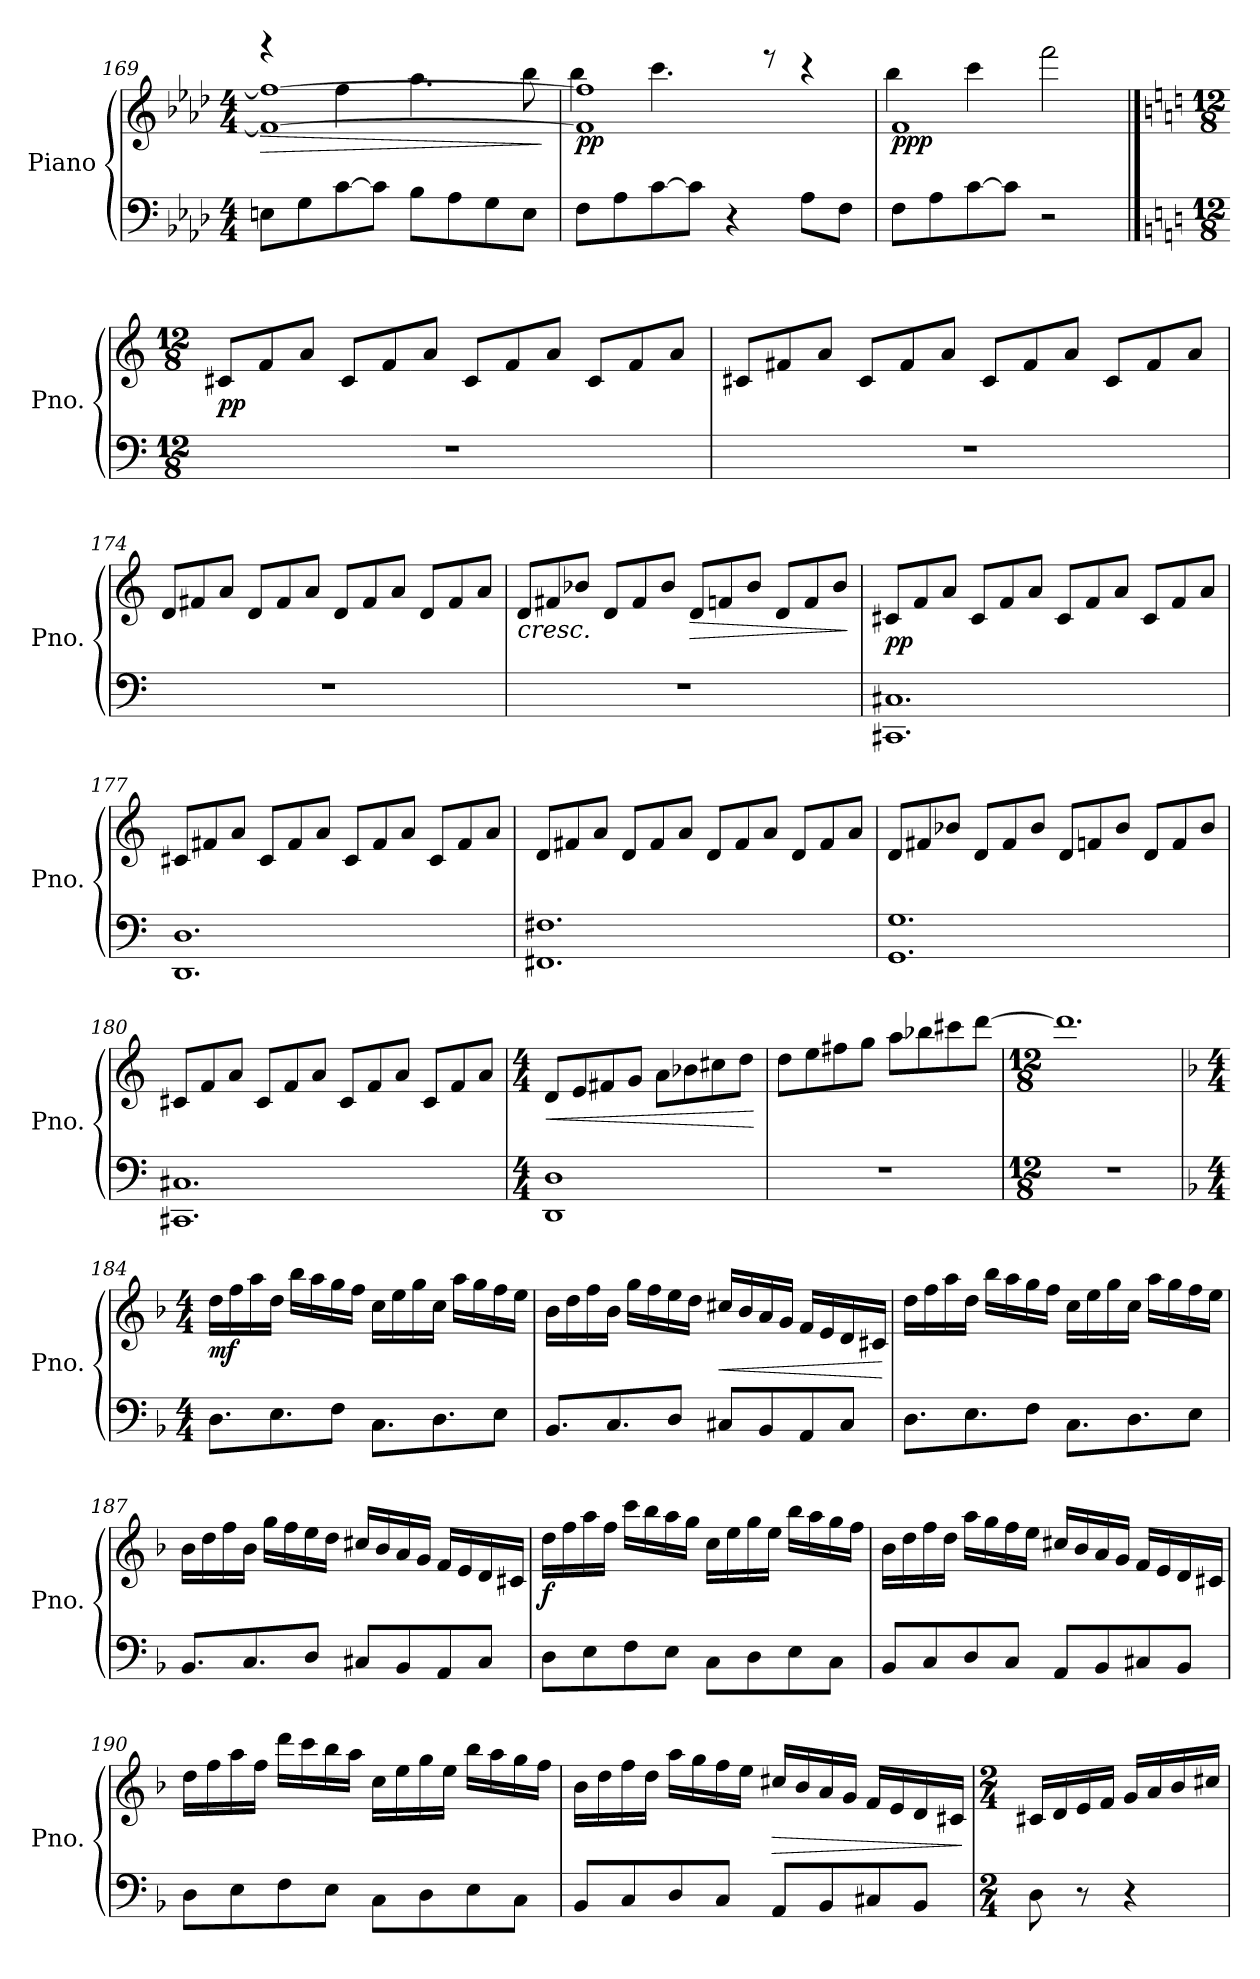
**kern	**kern	**dynam
*part1	*part1	*part1
*staff2	*staff1	*staff1/2
*I"Piano	*	*
*I'Pno.	*	*
*clefF4	*clefG2	*
*k[b-e-a-d-]	*k[b-e-a-d-]	*
*M4/4	*M4/4	*
=169	=169	=169
!	!	!LO:HP:b
*	*^	*
8En\L	1f_ 1ff_	4rggg	>
8G\	.	.	.
*	*MM75	*	*
[8c\	.	4ff\	.
8c\J]	.	.	.
8B-\L	.	4.aa-\	.
8A-\	.	.	.
8G\	.	.	.
8E\J	.	8bb-\	.
*	*v	*v	*
.	.	]
=170	=170	=170
*	*^	*
!	!	!	!LO:DY:b
8F\L	1f] 1ff]	4bb-\	pp
8A-\	.	.	.
[8c\	.	4.ccc\	.
8c\J]	.	.	.
4r	.	.	.
.	.	8reee	.
8A-\L	.	4rccc	.
8F\J	.	.	.
=171	=171	=171	=171
*	*MM60	*	*
!	!	!	!LO:DY:b
8F\L	1f	4bb-\	ppp
8A-\	.	.	.
*	*MM38	*	*
[8c\	.	4ccc\	.
8c\J]	.	.	.
2r	.	2fff\	.
*	*v	*v	*
!!LO:PB:g=z
==172	==172	==172
*k[]	*k[]	*
*M12/8	*M12/8	*
*	*MM90	*
*	*^	*
!	!	!	!LO:DY:b
*	*v	*v	*
1.r	8c#X/L	pp
.	8f/	.
.	8a/J	.
.	8c#/L	.
.	8f/	.
.	8a/J	.
.	8c#/L	.
.	8f/	.
.	8a/J	.
.	8c#/L	.
.	8f/	.
.	8a/J	.
=173	=173	=173
1.r	8c#X/L	.
.	8f#X/	.
.	8a/J	.
.	8c#/L	.
.	8f#/	.
.	8a/J	.
.	8c#/L	.
.	8f#/	.
.	8a/J	.
.	8c#/L	.
.	8f#/	.
.	8a/J	.
=174	=174	=174
1.r	8d/L	.
.	8f#X/	.
.	8a/J	.
.	8d/L	.
.	8f#/	.
.	8a/J	.
.	8d/L	.
.	8f#/	.
.	8a/J	.
.	8d/L	.
.	8f#/	.
.	8a/J	.
!!LO:LB:g=z
=175	=175	=175
!	!	!LO:HP:b
1.r	8d/L	<
.	8f#X/	.
.	8b-X/J	.
.	8d/L	.
.	8f#/	.
.	8b-/J	.
!	!	!LO:HP:b
.	8d/L	>
.	8fn/	.
.	8b-/J	.
.	8d/L	.
.	8f/	.
.	8b-/J	.
.	.	[ ]
=176	=176	=176
!	!	!LO:DY:b
1.CC#X 1.C#X	8c#X/L	pp
.	8f/	.
.	8a/J	.
.	8c#/L	.
.	8f/	.
.	8a/J	.
.	8c#/L	.
.	8f/	.
.	8a/J	.
.	8c#/L	.
.	8f/	.
.	8a/J	.
=177	=177	=177
1.DD 1.D	8c#X/L	.
.	8f#X/	.
.	8a/J	.
.	8c#/L	.
.	8f#/	.
.	8a/J	.
.	8c#/L	.
.	8f#/	.
.	8a/J	.
.	8c#/L	.
.	8f#/	.
.	8a/J	.
!!LO:LB:g=z
=178	=178	=178
1.FF#X 1.F#X	8d/L	.
.	8f#X/	.
.	8a/J	.
.	8d/L	.
.	8f#/	.
.	8a/J	.
.	8d/L	.
.	8f#/	.
.	8a/J	.
.	8d/L	.
.	8f#/	.
.	8a/J	.
=179	=179	=179
1.GG 1.G	8d/L	.
.	8f#X/	.
.	8b-X/J	.
.	8d/L	.
.	8f#/	.
.	8b-/J	.
.	8d/L	.
.	8fn/	.
.	8b-/J	.
.	8d/L	.
.	8f/	.
.	8b-/J	.
=180	=180	=180
1.CC#X 1.C#X	8c#X/L	.
.	8f/	.
.	8a/J	.
.	8c#/L	.
.	8f/	.
.	8a/J	.
.	8c#/L	.
.	8f/	.
.	8a/J	.
.	8c#/L	.
.	8f/	.
.	8a/J	.
!!LO:LB:g=z
=181	=181	=181
*M4/4	*M4/4	*
!	!	!LO:HP:b
1DD 1D	8d/L	<
.	8e/	.
.	8f#X/	.
.	8g/J	.
.	8a\L	.
.	8b-X\	.
.	8cc#X\	.
.	8dd\J	.
.	.	[
=182	=182	=182
1r	8dd\L	.
.	8ee\	.
.	8ff#X\	.
.	8gg\J	.
.	8aa\L	.
.	8bb-X\	.
.	8ccc#X\	.
.	[8ddd\J	.
=183	=183	=183
*M12/8	*M12/8	*
1.r	1.ddd]	.
=184	=184	=184
*k[b-]	*k[b-]	*
*M4/4	*M4/4	*
!	!	!LO:DY:b
8.D\L	16dd\LL	mf
.	16ff\	.
.	16aa\	.
8.E\	16dd\JJ	.
.	16bb-\LL	.
.	16aa\	.
8F\J	16gg\	.
.	16ff\JJ	.
8.C\L	16cc\LL	.
.	16ee\	.
.	16gg\	.
8.D\	16cc\JJ	.
.	16aa\LL	.
.	16gg\	.
8E\J	16ff\	.
.	16ee\JJ	.
!!LO:LB:g=z
=185	=185	=185
8.BB-/L	16b-\LL	.
.	16dd\	.
.	16ff\	.
8.C/	16b-\JJ	.
.	16gg\LL	.
.	16ff\	.
8D/J	16ee\	.
.	16dd\JJ	.
!	!	!LO:HP:b
8C#X/L	16cc#X/LL	<
.	16b-/	.
8BB-/	16a/	.
.	16g/JJ	.
8AA/	16f/LL	.
.	16e/	.
8C#/J	16d/	.
.	16c#X/JJ	.
.	.	[
=186	=186	=186
8.D\L	16dd\LL	.
.	16ff\	.
.	16aa\	.
8.E\	16dd\JJ	.
.	16bb-\LL	.
.	16aa\	.
8F\J	16gg\	.
.	16ff\JJ	.
8.C\L	16cc\LL	.
.	16ee\	.
.	16gg\	.
8.D\	16cc\JJ	.
.	16aa\LL	.
.	16gg\	.
8E\J	16ff\	.
.	16ee\JJ	.
!!LO:PB:g=z
=187	=187	=187
8.BB-/L	16b-\LL	.
.	16dd\	.
.	16ff\	.
8.C/	16b-\JJ	.
.	16gg\LL	.
.	16ff\	.
8D/J	16ee\	.
.	16dd\JJ	.
8C#X/L	16cc#X/LL	.
.	16b-/	.
8BB-/	16a/	.
.	16g/JJ	.
8AA/	16f/LL	.
.	16e/	.
8C#/J	16d/	.
.	16c#X/JJ	.
=188	=188	=188
!	!	!LO:DY:b
8D\L	16dd\LL	f
.	16ff\	.
8E\	16aa\	.
.	16ff\JJ	.
8F\	16ccc\LL	.
.	16bb-\	.
8E\J	16aa\	.
.	16gg\JJ	.
8C\L	16cc\LL	.
.	16ee\	.
8D\	16gg\	.
.	16ee\JJ	.
8E\	16bb-\LL	.
.	16aa\	.
8C\J	16gg\	.
.	16ff\JJ	.
!!LO:LB:g=z
=189	=189	=189
8BB-/L	16b-\LL	.
.	16dd\	.
8C/	16ff\	.
.	16dd\JJ	.
8D/	16aa\LL	.
.	16gg\	.
8C/J	16ff\	.
.	16ee\JJ	.
8AA/L	16cc#X/LL	.
.	16b-/	.
8BB-/	16a/	.
.	16g/JJ	.
8C#X/	16f/LL	.
.	16e/	.
8BB-/J	16d/	.
.	16c#X/JJ	.
=190	=190	=190
8D\L	16dd\LL	.
.	16ff\	.
8E\	16aa\	.
.	16ff\JJ	.
8F\	16ddd\LL	.
.	16ccc\	.
8E\J	16bb-\	.
.	16aa\JJ	.
8C\L	16cc\LL	.
.	16ee\	.
8D\	16gg\	.
.	16ee\JJ	.
8E\	16bb-\LL	.
.	16aa\	.
8C\J	16gg\	.
.	16ff\JJ	.
!!LO:LB:g=z
=191	=191	=191
8BB-/L	16b-\LL	.
.	16dd\	.
8C/	16ff\	.
.	16dd\JJ	.
8D/	16aa\LL	.
.	16gg\	.
8C/J	16ff\	.
.	16ee\JJ	.
!	!	!LO:HP:b
8AA/L	16cc#X/LL	>
.	16b-/	.
8BB-/	16a/	.
.	16g/JJ	.
8C#X/	16f/LL	.
.	16e/	.
8BB-/J	16d/	.
.	16c#X/JJ	.
.	.	]
=192	=192	=192
*M2/4	*M2/4	*
8D\	16c#X/LL	.
.	16d/	.
8r	16e/	.
.	16f/JJ	.
4r	16g/LL	.
.	16a/	.
.	16b-/	.
.	16cc#X/JJ	.
=	=	=
*-	*-	*-
